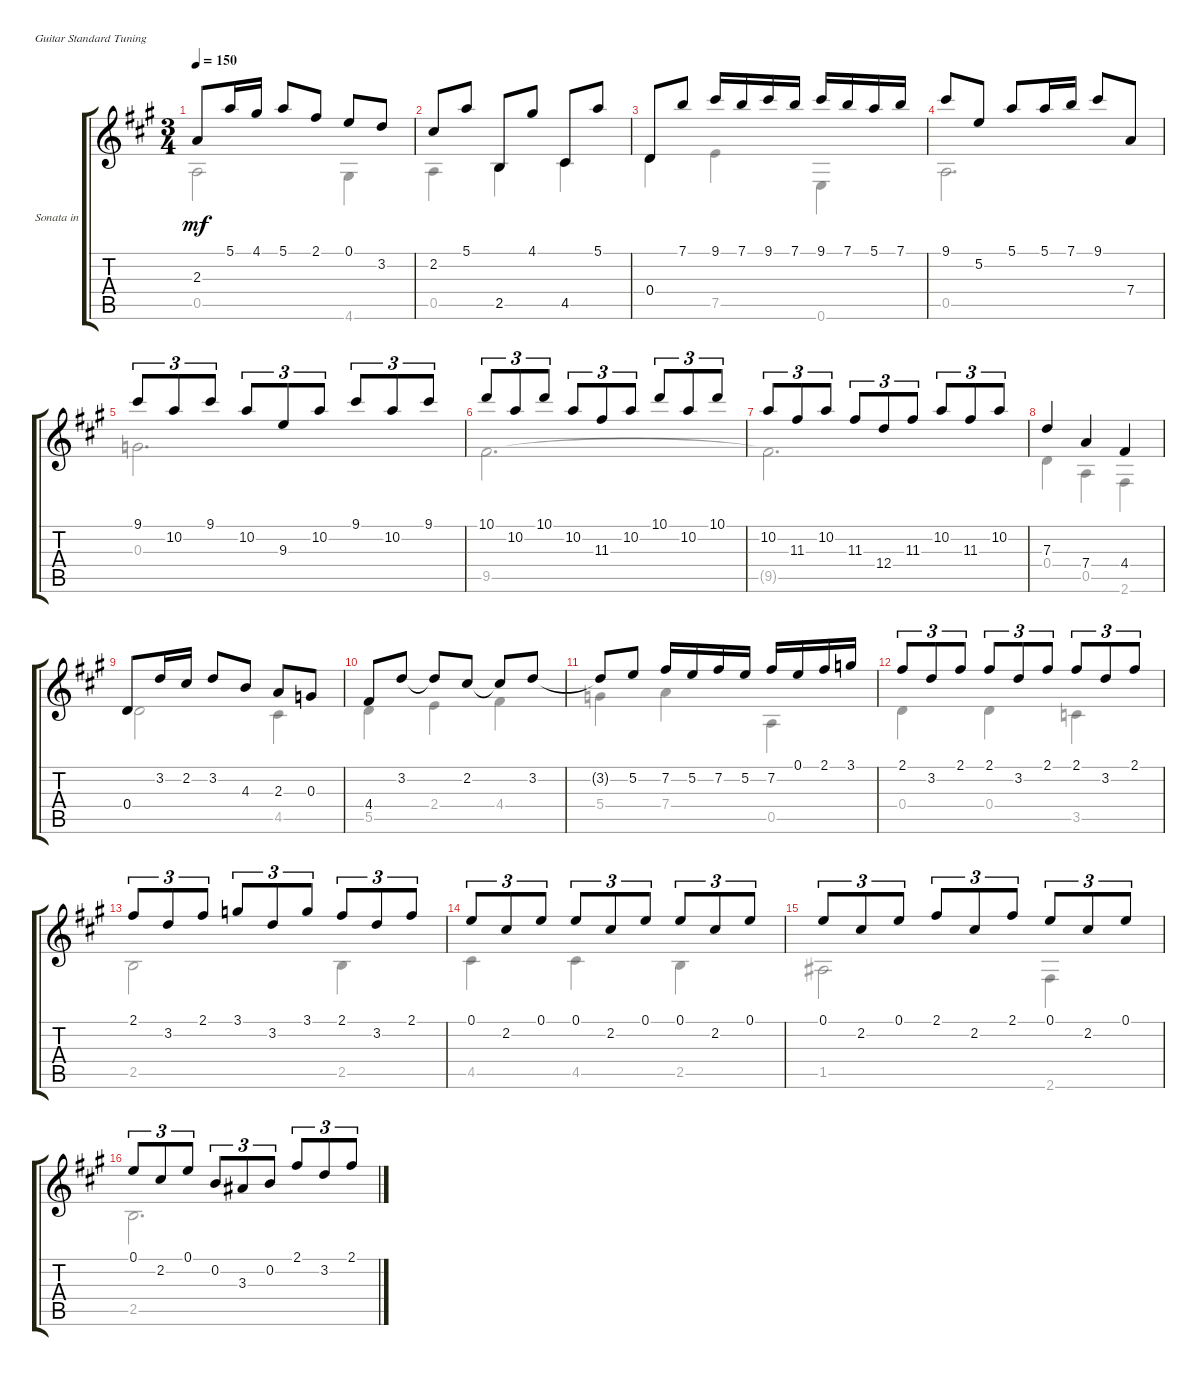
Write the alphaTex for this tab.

\bracketExtendMode groupsimilarinstruments
\firstSystemTrackNameOrientation horizontal
\otherSystemsTrackNameOrientation horizontal
\track ("Sonata in F# - Presto" "Sonata in ") {instrument acousticguitarnylon}
\staff {score tabs}
\tuning (E4 B3 G3 D3 A2 E2)
\voice
\ts (3 4)
\tempo 150
\clef g2
\ks a
2.3.8{dy mf} 5.1.16 4.1.16 5.1.8 2.1.8 0.1.8 3.2.8 |
2.2.8 5.1.8 2.5.8 4.1.8 4.5.8 5.1.8 |
0.4.8 7.1.8 9.1.16 7.1.16 9.1.16 7.1.16 9.1.16 7.1.16 5.1.16 7.1.16 |
9.1.8 5.2.8 5.1.8 5.1.16 7.1.16 9.1.8 7.4.8 |
9.1.8{tu (3 2)} 10.2.8{tu (3 2)} 9.1.8{tu (3 2)} 10.2.8{tu (3 2)} 9.3.8{tu (3 2)} 10.2.8{tu (3 2)} 9.1.8{tu (3 2)} 10.2.8{tu (3 2)} 9.1.8{tu (3 2)} |
10.1.8{tu (3 2)} 10.2.8{tu (3 2)} 10.1.8{tu (3 2)} 10.2.8{tu (3 2)} 11.3.8{tu (3 2)} 10.2.8{tu (3 2)} 10.1.8{tu (3 2)} 10.2.8{tu (3 2)} 10.1.8{tu (3 2)} |
10.2.8{tu (3 2)} 11.3.8{tu (3 2)} 10.2.8{tu (3 2)} 11.3.8{tu (3 2)} 12.4.8{tu (3 2)} 11.3.8{tu (3 2)} 10.2.8{tu (3 2)} 11.3.8{tu (3 2)} 10.2.8{tu (3 2)} |
7.3.4 7.4.4 4.4.4 |
0.4.8 3.2.16 2.2.16 3.2.8 4.3.8 2.3.8 0.3.8 |
4.4.8 3.2.8 3.2{t}.8 2.2.8 2.2{t}.8 3.2.8 |
3.2{t}.8 5.2.8 7.2.16 5.2.16 7.2.16 5.2.16 7.2.16 0.1.16 2.1.16 3.1.16 |
2.1.8{tu (3 2)} 3.2.8{tu (3 2)} 2.1.8{tu (3 2)} 2.1.8{tu (3 2)} 3.2.8{tu (3 2)} 2.1.8{tu (3 2)} 2.1.8{tu (3 2)} 3.2.8{tu (3 2)} 2.1.8{tu (3 2)} |
2.1.8{tu (3 2)} 3.2.8{tu (3 2)} 2.1.8{tu (3 2)} 3.1.8{tu (3 2)} 3.2.8{tu (3 2)} 3.1.8{tu (3 2)} 2.1.8{tu (3 2)} 3.2.8{tu (3 2)} 2.1.8{tu (3 2)} |
0.1.8{tu (3 2)} 2.2.8{tu (3 2)} 0.1.8{tu (3 2)} 0.1.8{tu (3 2)} 2.2.8{tu (3 2)} 0.1.8{tu (3 2)} 0.1.8{tu (3 2)} 2.2.8{tu (3 2)} 0.1.8{tu (3 2)} |
0.1.8{tu (3 2)} 2.2.8{tu (3 2)} 0.1.8{tu (3 2)} 2.1.8{tu (3 2)} 2.2.8{tu (3 2)} 2.1.8{tu (3 2)} 0.1.8{tu (3 2)} 2.2.8{tu (3 2)} 0.1.8{tu (3 2)} |
0.1.8{tu (3 2)} 2.2.8{tu (3 2)} 0.1.8{tu (3 2)} 0.2.8{tu (3 2)} 3.3.8{tu (3 2)} 0.2.8{tu (3 2)} 2.1.8{tu (3 2)} 3.2.8{tu (3 2)} 2.1.8{tu (3 2)}
\voice
\clef g2
\ottava regular
\simile none
\ks a
0.5.2{dy mf} 4.6.4 |
0.5.4 2.5.4 4.5.4 |
0.4.4 7.5.4 0.6.4 |
0.5.2{d} |
0.3.2{d} |
9.5.2{d} |
9.5{t}.2{d} |
0.4.4 0.5.4 2.6.4 |
0.4.2 4.5.4 |
5.5.4 2.4.4 4.4.4 |
5.4.4 7.4.4 0.5.4 |
0.4.4 0.4.4 3.5.4 |
2.5.2 2.5.4 |
4.5.4 4.5.4 2.5.4 |
1.5.2 2.6.4 |
2.5.2{d}
